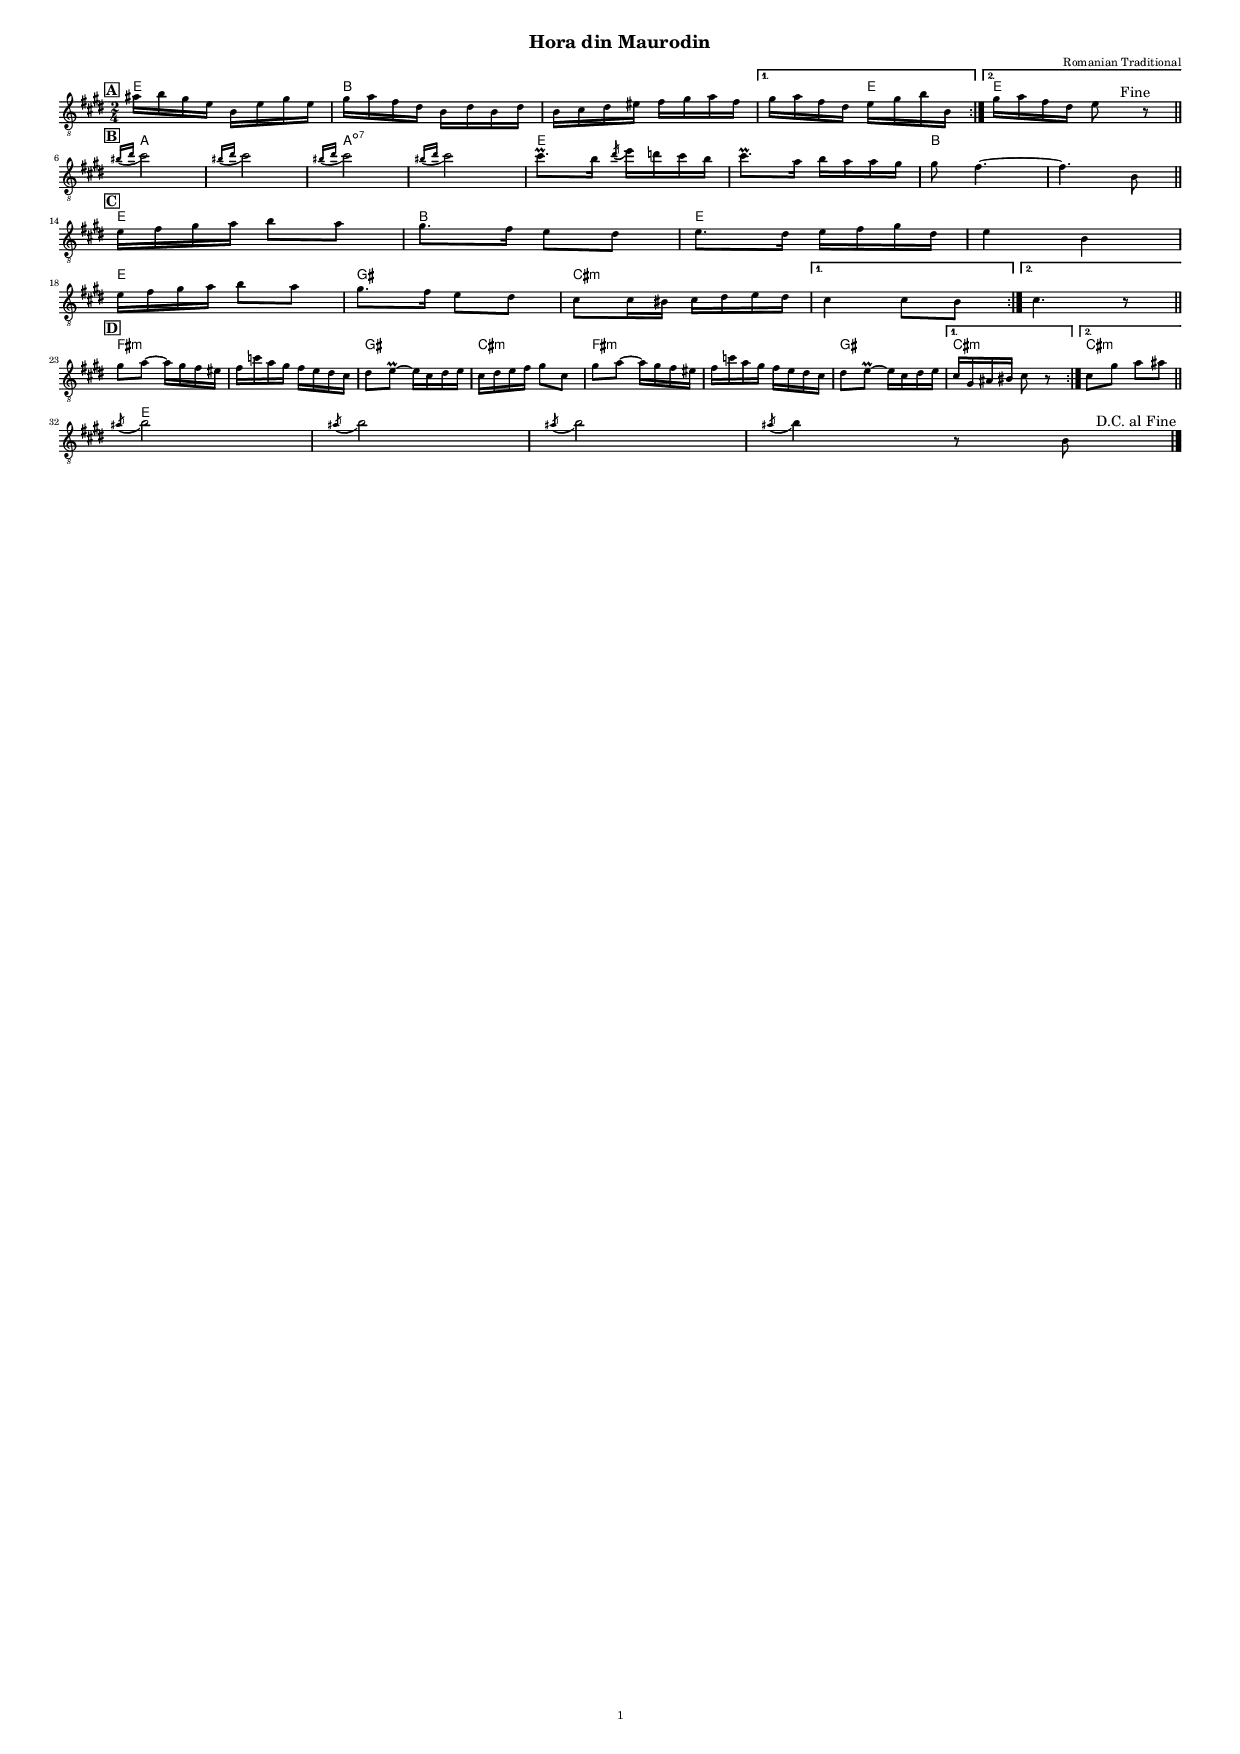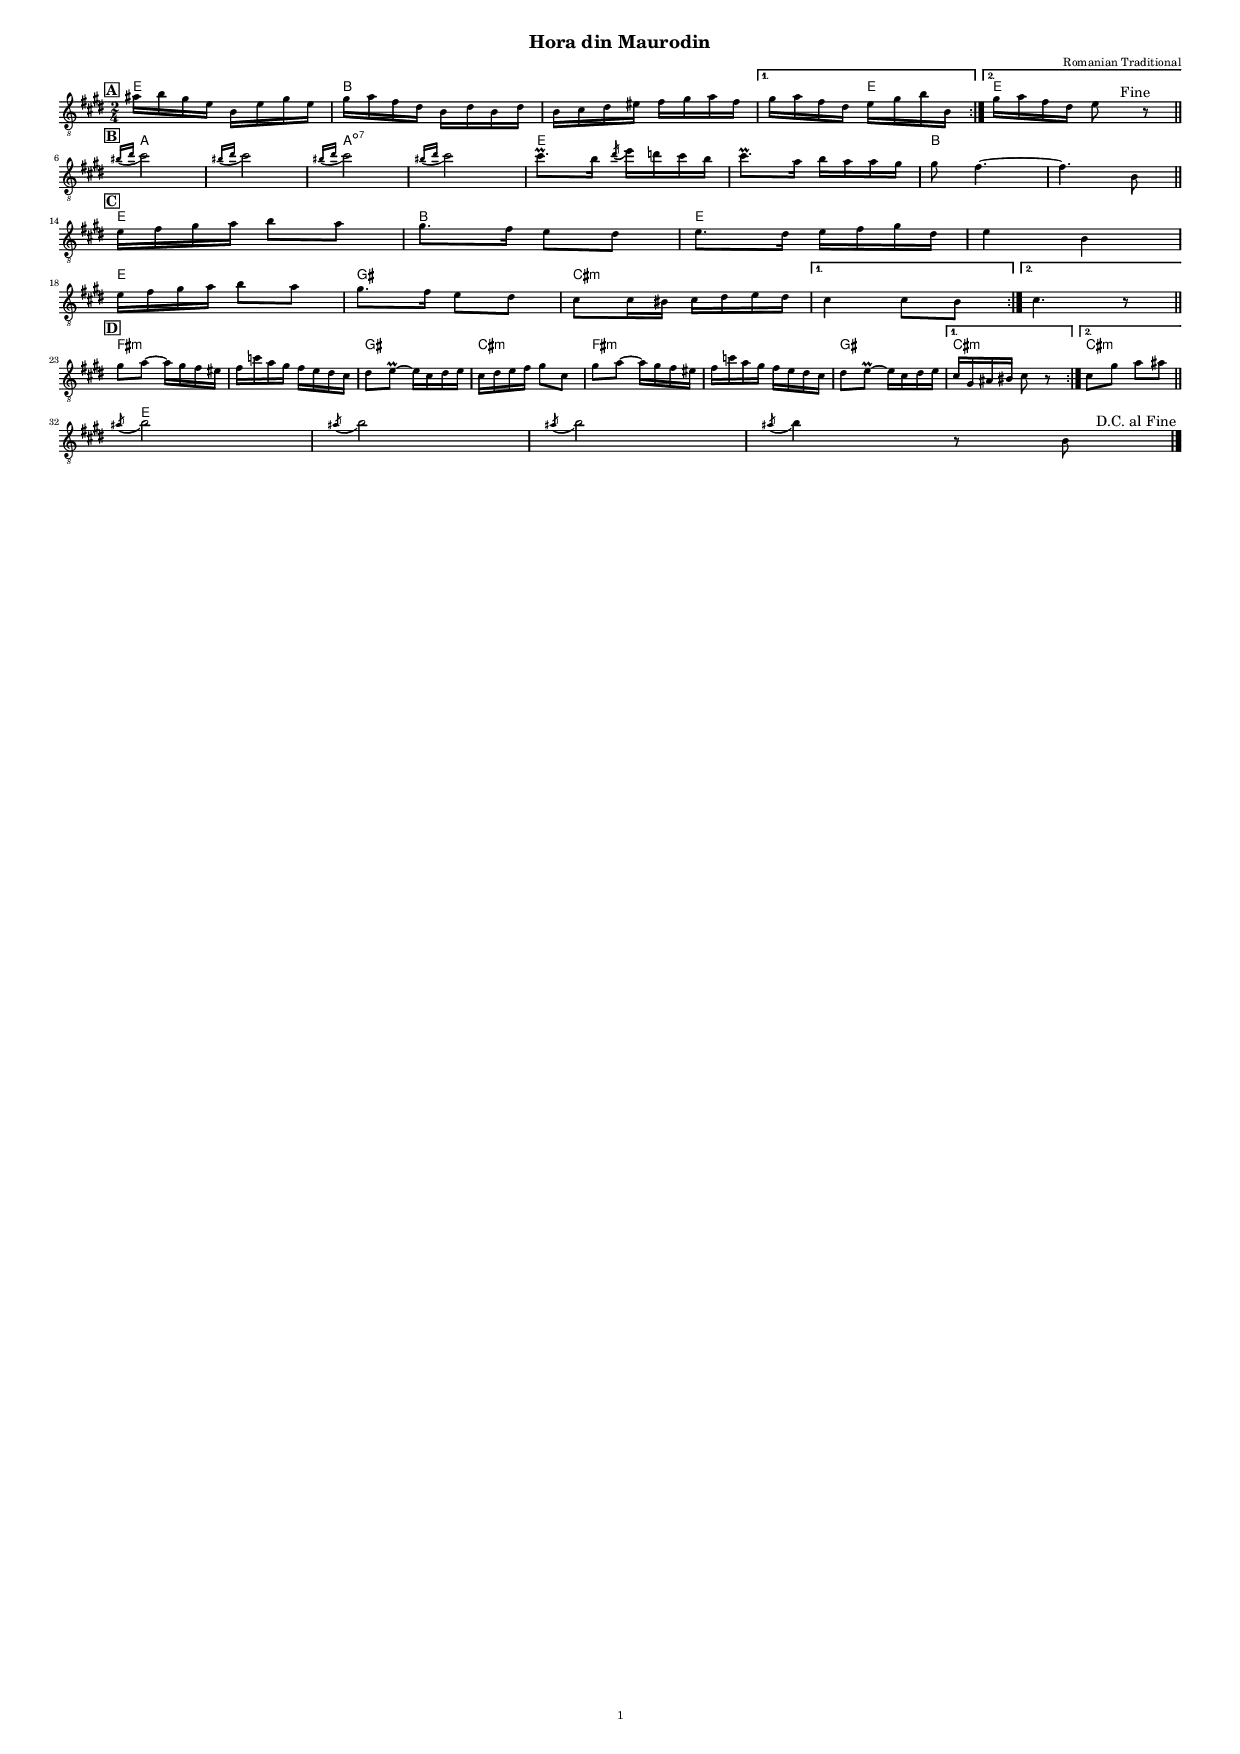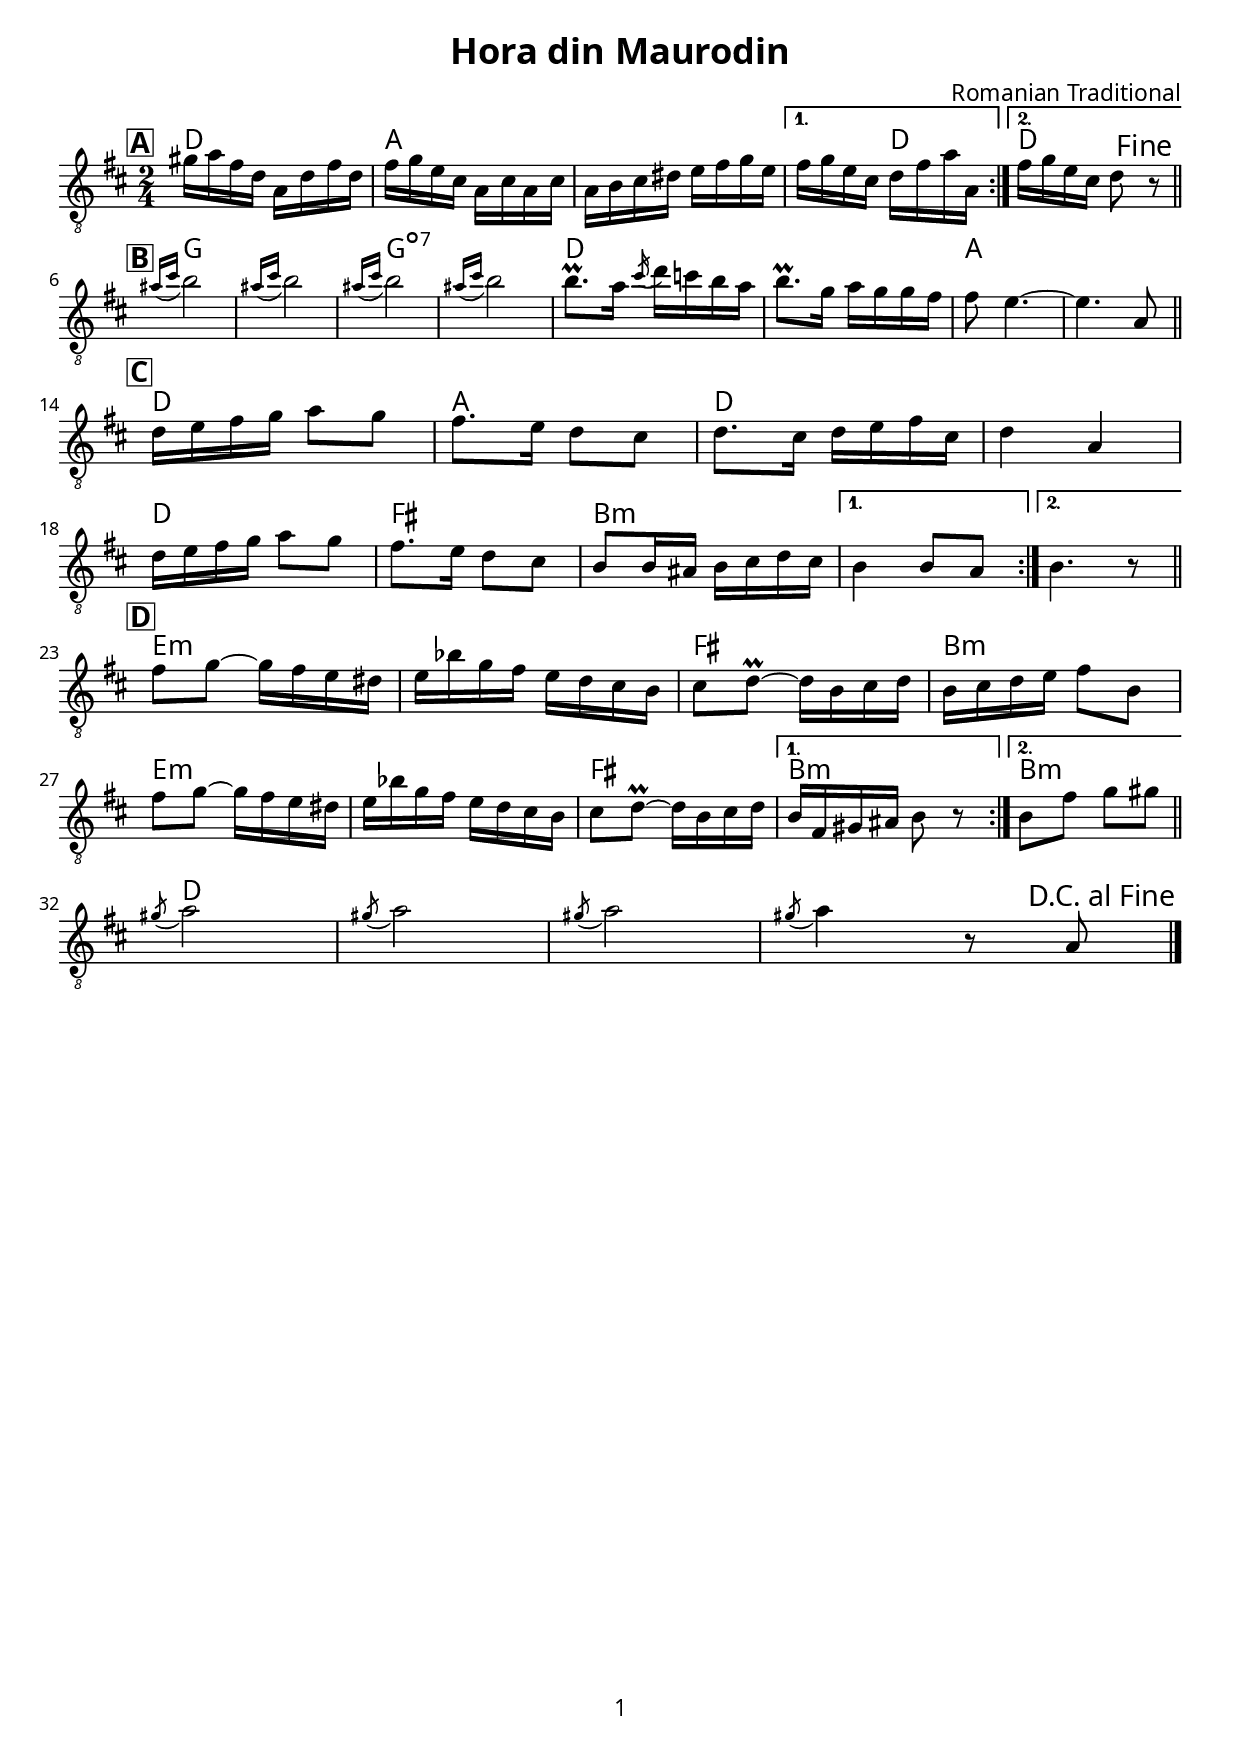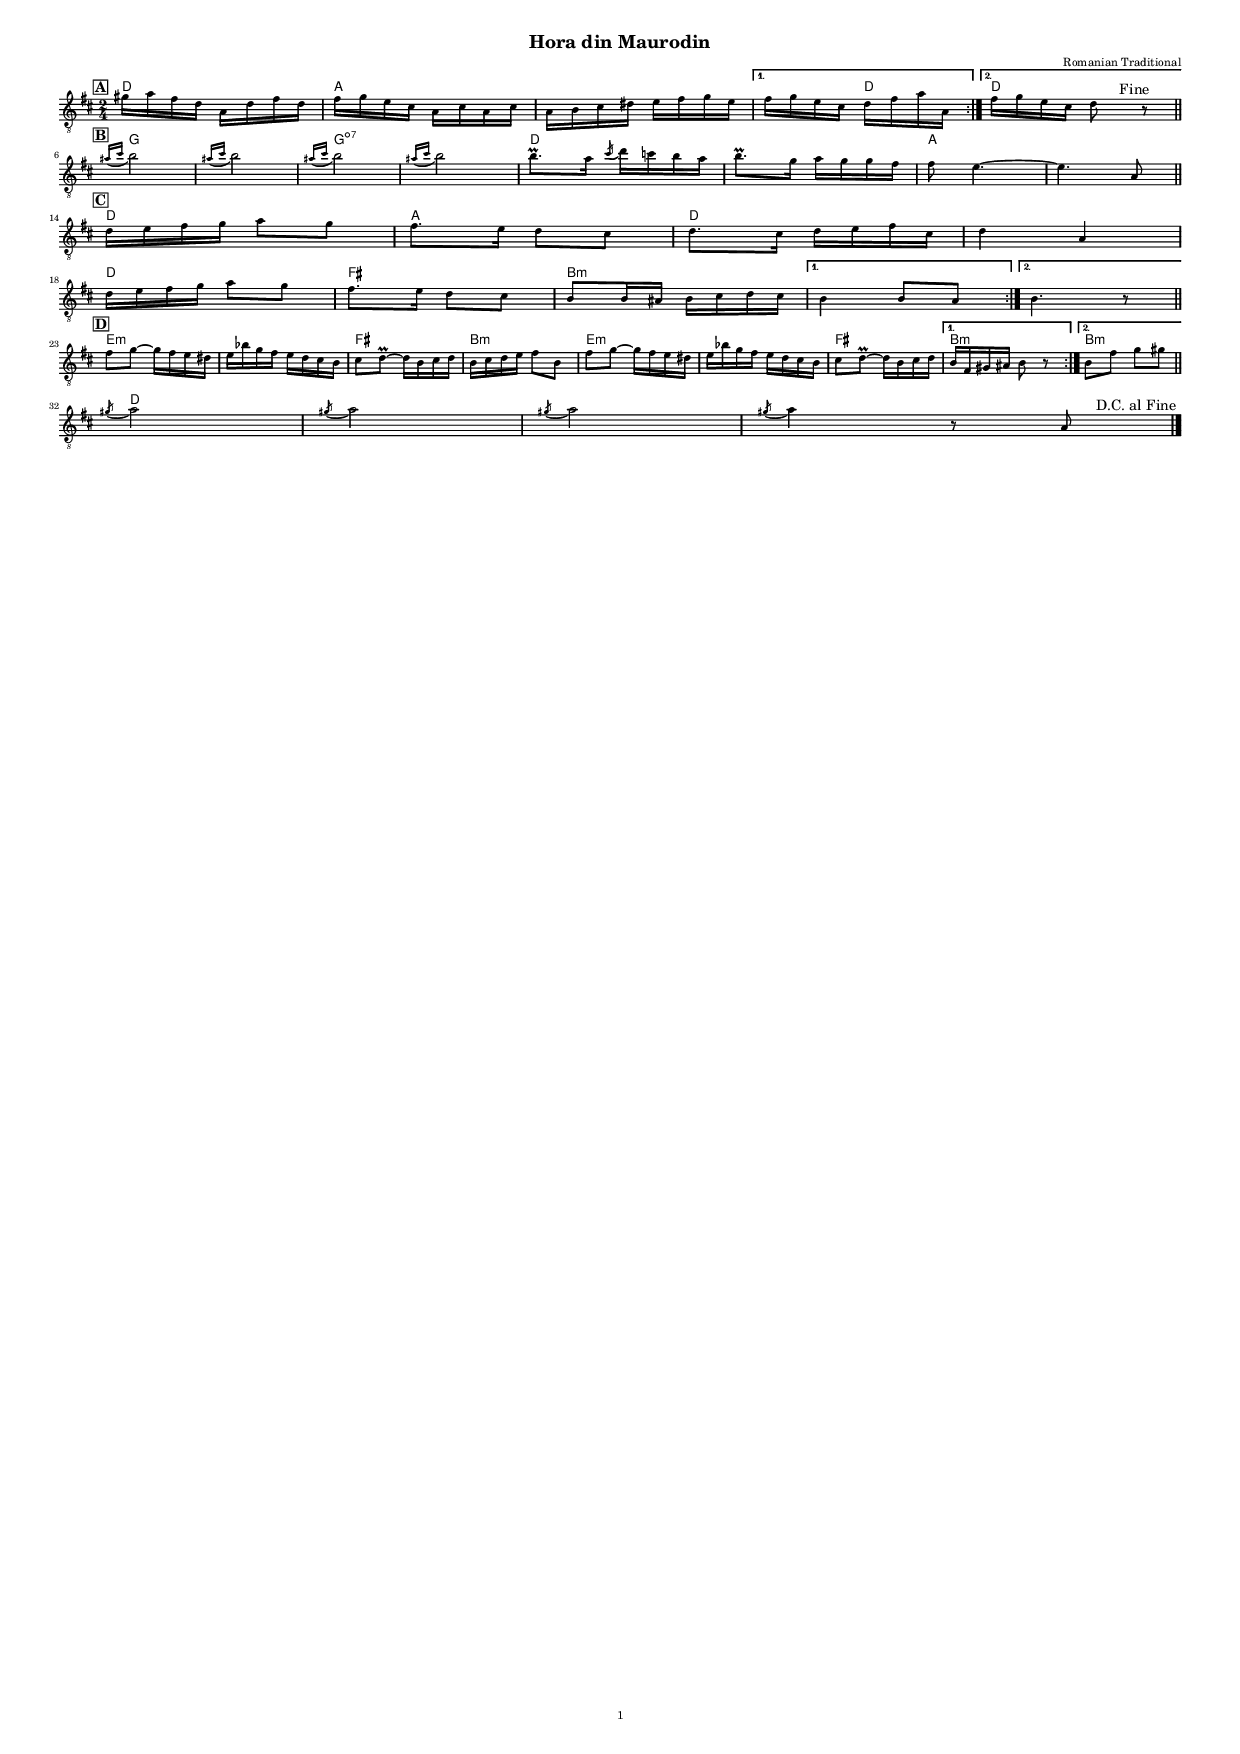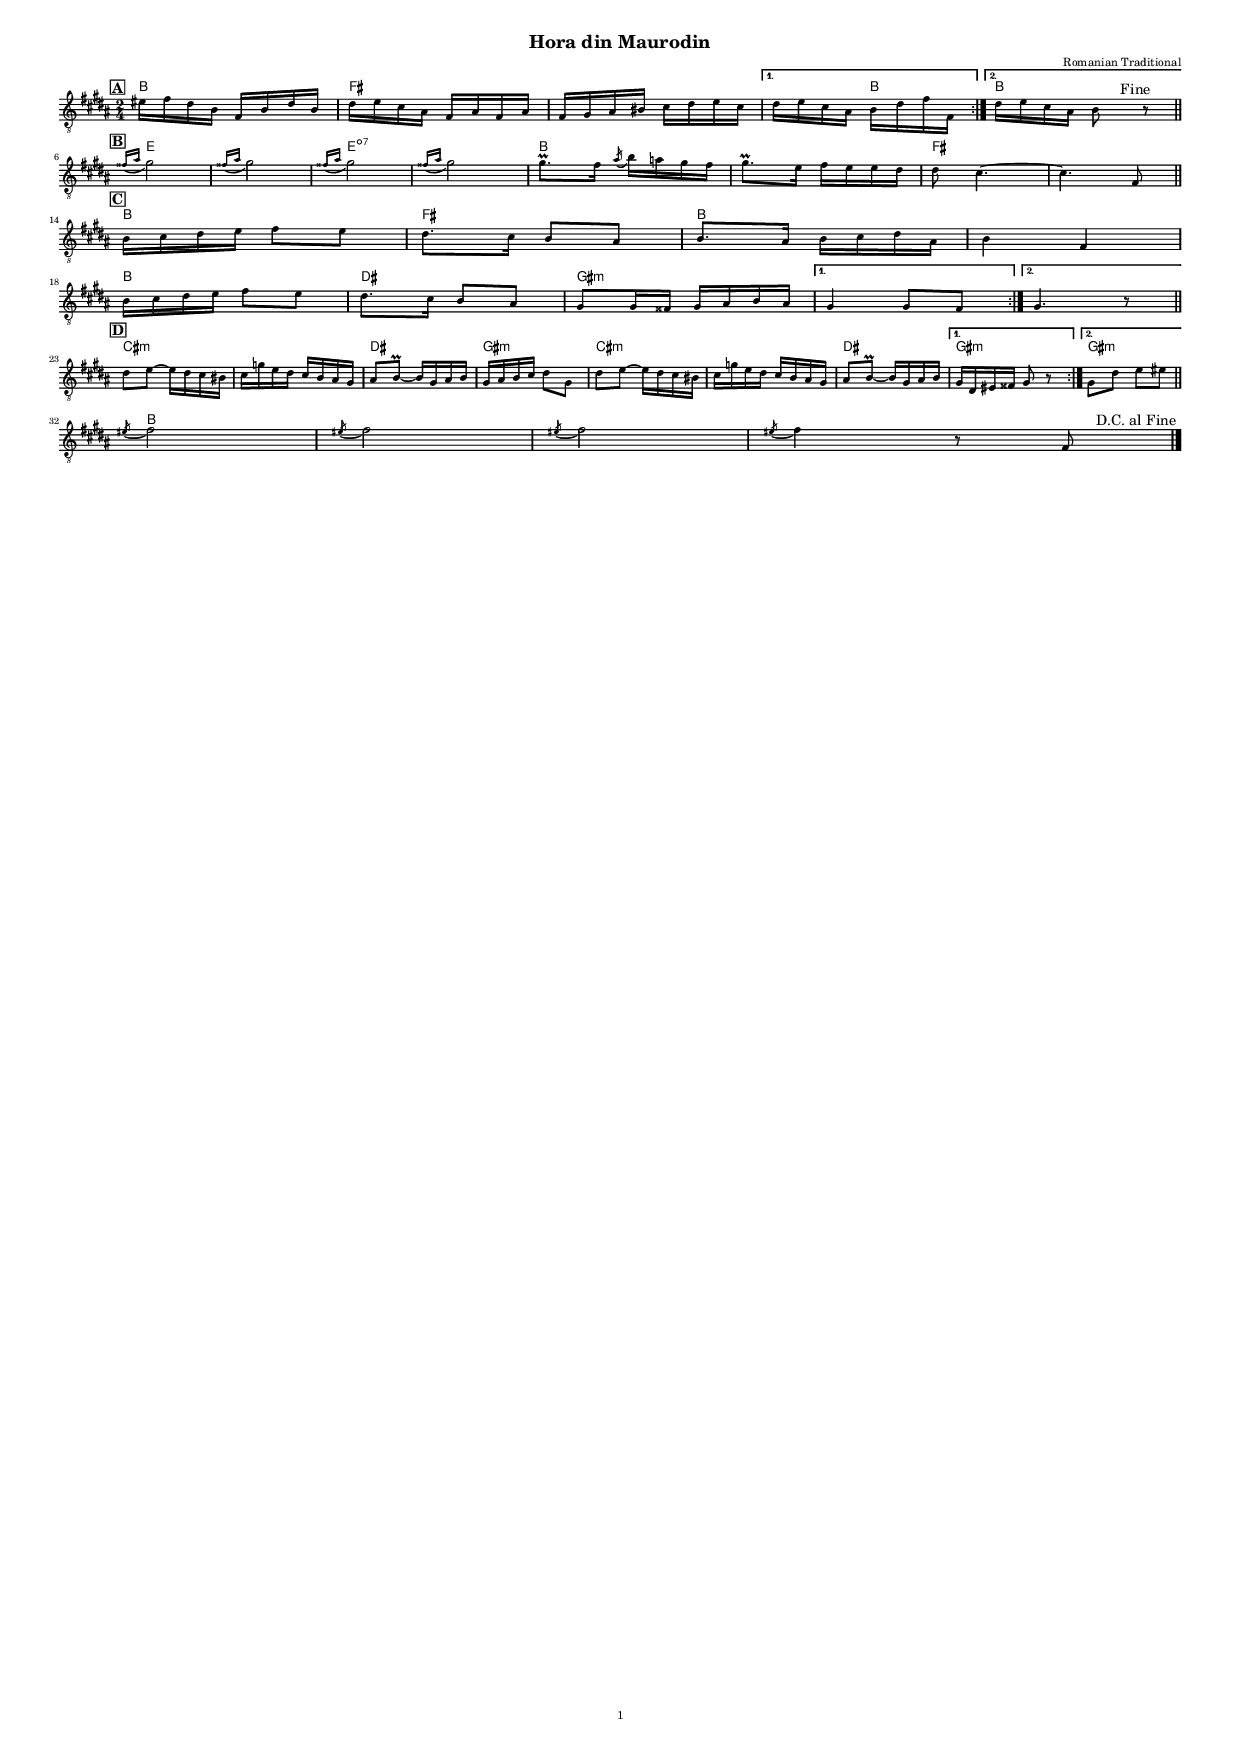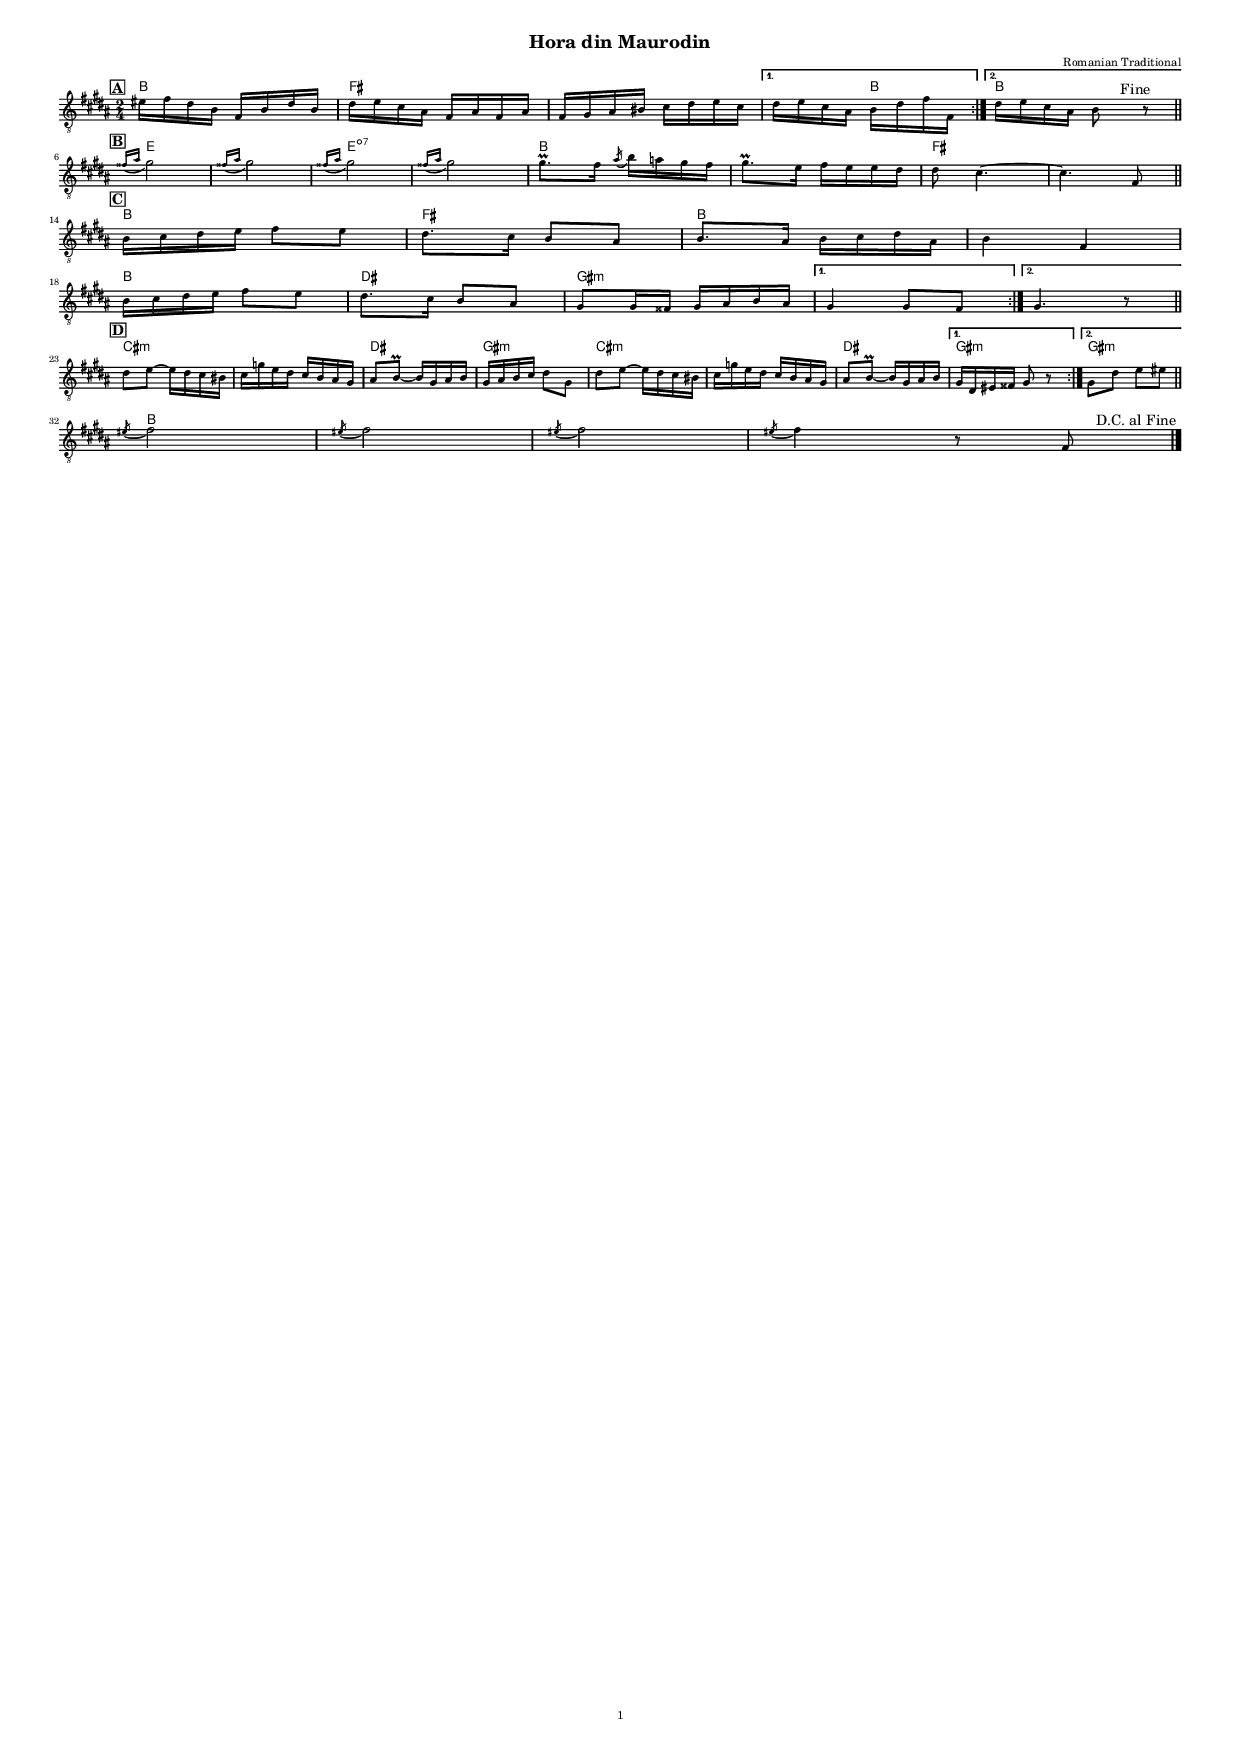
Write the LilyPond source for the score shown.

% {{{ PARAMETRI
  myTitle = "Hora din Maurodin"
  mySubTitle = "Romanian Traditional"
  myKey = \key d \major
  myTime = 2/4 
  myTempo =  #(ly:make-moment 100 4)
% }}}

% INTESTAZIONE {{{
\version "2.18.2"

\header {
  title = \myTitle
  composer = \mySubTitle
}

\paper{
  print-first-page-number = ##t
  oddHeaderMarkup = \markup \null
  evenHeaderMarkup = \markup \null
  oddFooterMarkup = \markup {
    \fill-line {
      \on-the-fly \print-page-number-check-first
      \fromproperty #'page:page-number-string
    }
  }
  evenFooterMarkup = \oddFooterMarkup
  #(set-global-staff-size 10)
  myStaffSize = #20
  fonts = #(make-pango-font-tree
  "FontAwesome"
  "FontAwesome"
  "FontAwesome"
  (/ myStaffSize 20))
}

global = {
  \myKey
  \numericTimeSignature
  \time \myTime
  \set Score.markFormatter = #format-mark-box-alphabet
}
\layout { indent = #0 }
%}}}

% {{{ TEMA
tema = {
  \mark \default
  \repeat volta 2 {
    gis16 a fis d a d fis d |
    fis g e cis a cis a cis |
    a b cis dis e fis g e |
  }
  \alternative{
    {fis16 g e cis d fis a a,}
    {fis'16 g e cis d8\mark "Fine" r}
  }
  \bar"||" \break

  \mark \default
  \acciaccatura{ais'16 cis}b2 |
  \acciaccatura{ais16 cis}b2 |
  \acciaccatura{ais16 cis}b2 |
  \acciaccatura{ais16 cis}b2 |
  \arpeggioParenthesis
  b8.\prall a16 \acciaccatura{cis16} d c b a | b8.\prall g16 a g g fis |
  fis8 e4.~ | e4. a,8 | \bar"||" \break

  \mark \default
  \repeat volta 2{
    d16 e fis g a8 g |
    fis8. e16 d8 cis |
    d8. cis16 d e fis cis |
    d4 a |\break
    d16 e fis g a8 g |
    fis8. e16 d8 cis |
    b b16 ais b cis d cis |
  }
  \alternative{
    { b4 b8 a | }
    {b4. r8 |}
  }\bar"||" \break

  \mark \default
  \repeat volta 2{
    fis'8 g8~ g16 fis e dis|
    e bes' g fis e d cis b |
    cis8 d8~\prall d16 b cis d|
    b cis d e fis8 b, |
    fis'8 g8~ g16 fis e dis|
    e bes' g fis e d cis b |
    cis8 d8~\prall d16 b cis d|
  }
  \alternative{
    { b fis gis ais b8 r| }
    { b8 fis' g gis | }
  }\bar"||" \break

  \acciaccatura{gis8} a2 |
  \acciaccatura{gis8} a2 |
  \acciaccatura{gis8} a2 |
  \acciaccatura{gis8} a4 r8 a, |
  \once \override Score.RehearsalMark #'self-alignment-X = #RIGHT
  \mark "D.C. al Fine"
  \bar"|."

}

accordi = \chordmode{
  \set chordChanges = ##t
  \repeat volta 2{
    d2 | a2 | a2 | 
  }
  \alternative{
    {a4 d4}
    {\once \set chordChanges = ##f d2}
  }

  g2 | g2 | g2:dim7 | g2:dim7 | 
  d2 | d2 | a2 | a2 |

  \repeat volta 2{
    d2 | a2 | d2 | d2 | d2 | fis2 | b2:m | 
  }
  \alternative{
    {b2:m |}
    {b2:m |}
  }

  \repeat volta 2{
    e2:m | e2:m | fis2 | b2:m | e2:m | e2:m | fis |
  }
  \alternative{
    {b2:m |}
    {b2:m |}
  }

  d2 | d2 | d2 | d2 |

}
%}}}

% SCORE {{{
tema = \relative c'' {
  \tema
}

chordsPart ={
  \new ChordNames {
    \set chordChanges = ##t
    \accordi
  }
}

temaPart = \new Staff \with {
  instrumentName = ""
  midiInstrument = "piano"
} { \clef "treble_8" \global \tema }

scoreContent = << 
  \chordsPart
  \temaPart
>>
%}}}

% LYRICS {{{
testoCompleto=\markup { }
% }}}

% {{{ BOOKS
  \book{
    #(set-global-staff-size 10)
    \bookOutputSuffix "C"
    \score {
      \scoreContent
      \layout {}
      \midi { \context { \Score tempoWholesPerMinute = #(ly:make-moment 190 4) } }
    }
  }

  \book{
    #(set-global-staff-size 10)
    \bookOutputSuffix "Bb"
    \score { \transpose c d { \scoreContent } }
  }

  \book{
    #(set-global-staff-size 10)
    \bookOutputSuffix "Eb"
    \score { \transpose ees c { \scoreContent } }
  }
% }}}

% {{{ BOOKS
  \book{
    \bookOutputSuffix "C"
    \score {
      \scoreContent
      \layout {}
      \midi { \context { \Score tempoWholesPerMinute = #(ly:make-moment 190 4) } }
    }
    \testoCompleto
  }

  \book{
    \bookOutputSuffix "Bb"
    \score { \transpose c d {\scoreContent} }
    \testoCompleto
  }

  \book{
    \bookOutputSuffix "Eb"
    \score { \transpose ees c { \scoreContent } }
    \testoCompleto
  }
% }}}
